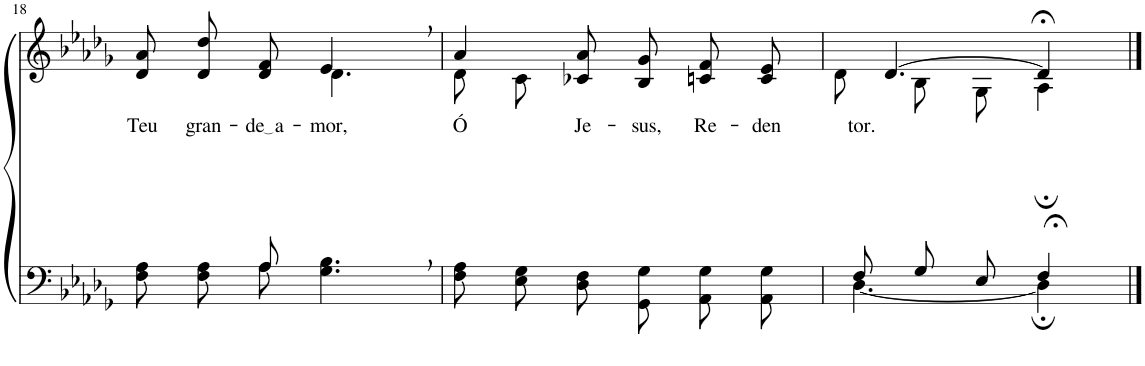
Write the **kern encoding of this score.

**kern	**kern	**text
*part2	*part1	*part1
*staff2	*staff1	*staff1
*I"Parte III e IV	*I"Parte I e II	*
!!LO:PB:g=z
*clefF4	*clefG2	*
*Trd-1c-2	*Trd-1c-2	*
*k[b-e-a-d-g-]	*k[b-e-a-d-g-]	*
*M6/8	*M6/8	*
=18	=18	=18
*^	*	*
!	!	!	!LO:LY:b
*	*	*^	*
4ryy	8F\ 8A-\L	8d-/ 8a-/L	4.ryy	Teu
!	!	!	!	!LO:LY:b
.	8F\ 8A-\	8d-/ 8dd-/	.	gran-
!	!	!	!	!LO:LY:b
8A-/	8A-\J	8d-/ 8f/J	.	de a
!	!	!	!	!LO:LY:b
4.ryy	4.G-\ 4.B-\	4.d-,\	4e-/	-mor,
.	.	.	8ryy	.
*v	*v	*	*	*
=19	=19	=19	=19
!	!	!	!LO:LY:b
8F\ 8A-\L	4a-/	8d-\L	Ó
8E-\ 8G-\	.	8c\J	.
!	!	!	!LO:LY:b
8D-\ 8F\J	8c-X/ 8a-/	2ryy	Je-
!	!	!	!LO:LY:b
8GG-/ 8G-/L	8B-/ 8g-/L	.	-sus,
!	!	!	!LO:LY:b
8AA-/ 8G-/	8cn/ 8f/	.	Re-
!	!	!	!LO:LY:b
8AA-/ 8G-/J	8c/ 8e-/J	.	-den-
=20	=20	=20	=20
*^	*	*	*
!	!	!	!	!LO:LY:b
8F/L	[4.D-\	[4.d-/	8d-\L	-tor.
8G-/	.	.	8B-\	.
8E-/J	.	.	8G-\J	.
4F;</	4D-;\]	4d-;</]	4A-;\	.
*v	*v	*	*	*
*	*v	*v	*
==	==	==
*-	*-	*-
